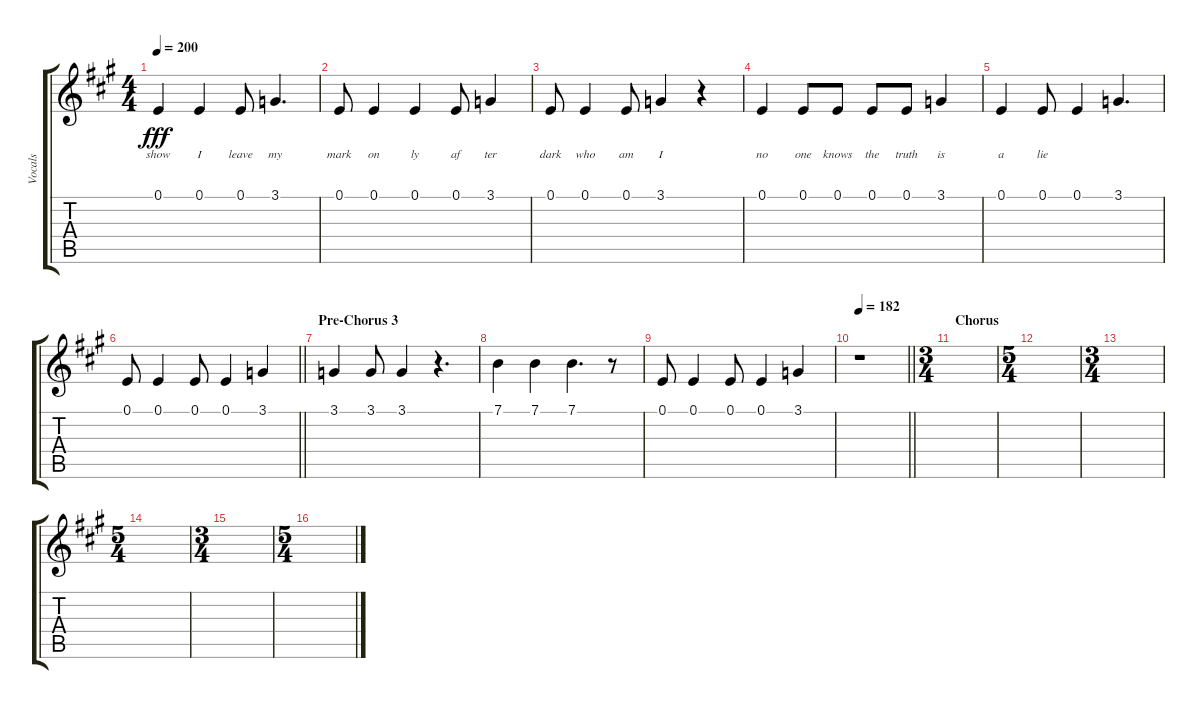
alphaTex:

\track ("Vocals " "Vocals ") {instrument voiceoohs}
\staff {score tabs}
\tuning (E4 B3 G3 D3 A2 E2) {hide}
\ts (4 4)
\tempo 200
\clef g2
\ks a
0.1.4{lyrics (0 "show") lyrics (1 "") lyrics (2 "") lyrics (3 "") lyrics (4 "") dy fff} 0.1.4{lyrics (0 "I") lyrics (1 "") lyrics (2 "") lyrics (3 "") lyrics (4 "")} 0.1.8{lyrics (0 "leave") lyrics (1 "") lyrics (2 "") lyrics (3 "") lyrics (4 "")} 3.1.4{d lyrics (0 "my") lyrics (1 "") lyrics (2 "") lyrics (3 "") lyrics (4 "")} |
0.1.8{lyrics (0 "mark") lyrics (1 "") lyrics (2 "") lyrics (3 "") lyrics (4 "")} 0.1.4{lyrics (0 "on") lyrics (1 "") lyrics (2 "") lyrics (3 "") lyrics (4 "")} 0.1.4{lyrics (0 "ly") lyrics (1 "") lyrics (2 "") lyrics (3 "") lyrics (4 "")} 0.1.8{lyrics (0 "af") lyrics (1 "") lyrics (2 "") lyrics (3 "") lyrics (4 "")} 3.1.4{lyrics (0 "ter") lyrics (1 "") lyrics (2 "") lyrics (3 "") lyrics (4 "")} |
0.1.8{lyrics (0 "dark") lyrics (1 "") lyrics (2 "") lyrics (3 "") lyrics (4 "")} 0.1.4{lyrics (0 "who") lyrics (1 "") lyrics (2 "") lyrics (3 "") lyrics (4 "")} 0.1.8{lyrics (0 "am") lyrics (1 "") lyrics (2 "") lyrics (3 "") lyrics (4 "")} 3.1.4{lyrics (0 "I") lyrics (1 "") lyrics (2 "") lyrics (3 "") lyrics (4 "")} r.4 |
0.1.4{lyrics (0 "no") lyrics (1 "") lyrics (2 "") lyrics (3 "") lyrics (4 "")} 0.1.8{lyrics (0 "one") lyrics (1 "") lyrics (2 "") lyrics (3 "") lyrics (4 "")} 0.1.8{lyrics (0 "knows") lyrics (1 "") lyrics (2 "") lyrics (3 "") lyrics (4 "")} 0.1.8{lyrics (0 "the") lyrics (1 "") lyrics (2 "") lyrics (3 "") lyrics (4 "")} 0.1.8{lyrics (0 "truth") lyrics (1 "") lyrics (2 "") lyrics (3 "") lyrics (4 "")} 3.1.4{lyrics (0 "is") lyrics (1 "") lyrics (2 "") lyrics (3 "") lyrics (4 "")} |
0.1.4{lyrics (0 "a") lyrics (1 "") lyrics (2 "") lyrics (3 "") lyrics (4 "")} 0.1.8{lyrics (0 "lie") lyrics (1 "") lyrics (2 "") lyrics (3 "") lyrics (4 "")} 0.1.4 3.1.4{d} |
\barLineRight lightlight
0.1.8 0.1.4 0.1.8 0.1.4 3.1.4 |
\section ("" "Pre-Chorus 3 ")
3.1.4 3.1.8 3.1.4 r.4{d} |
7.1.4 7.1.4 7.1.4{d} r.8 |
0.1.8 0.1.4 0.1.8 0.1.4 3.1.4 |
\tempo 182
\barLineRight lightlight
r.1 |
\ts (3 4)
\section ("" "Chorus ")
|
\ts (5 4)
|
\ts (3 4)
|
\ts (5 4)
|
\ts (3 4)
|
\ts (5 4)
